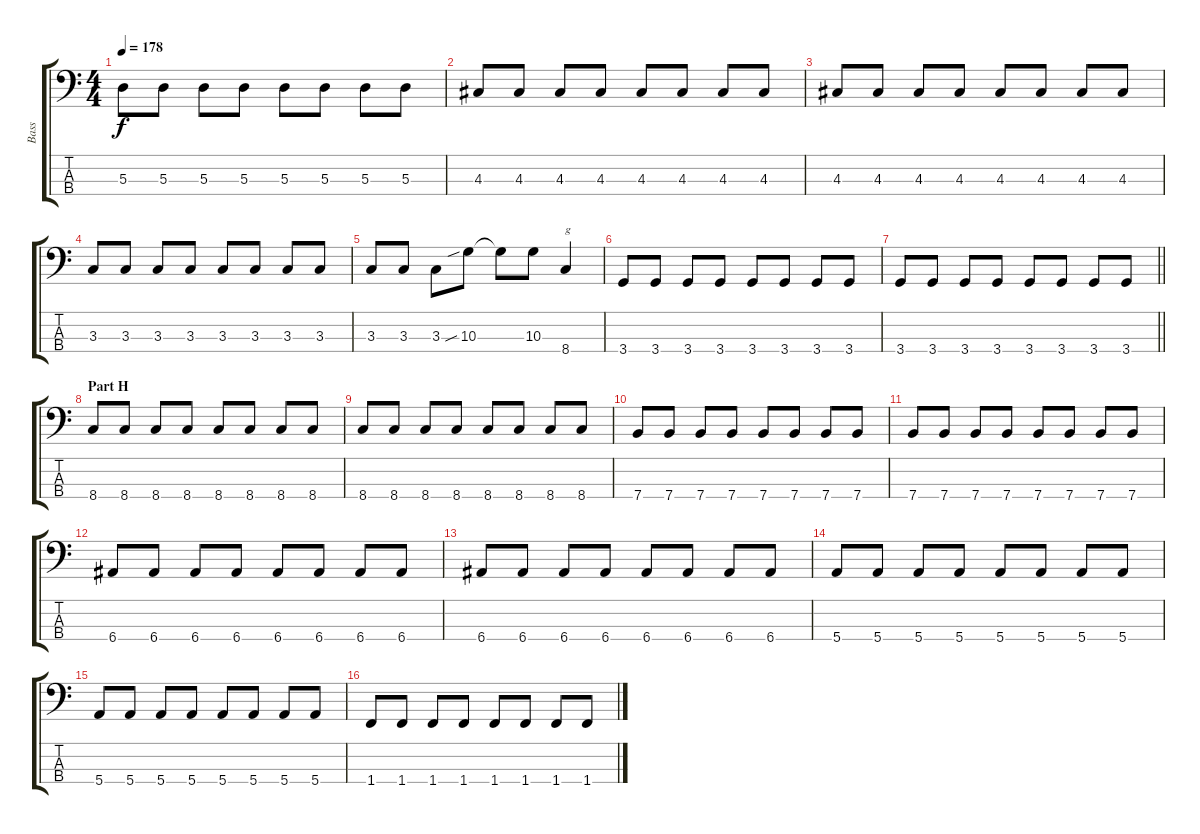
\track ("Bass" "Bass") {instrument electricbasspick}
\staff {score tabs}
\tuning (G2 D2 A1 E1) {hide}
\ts (4 4)
\tempo 178
\clef f4
\ks c
5.3.8{dy f} 5.3.8 5.3.8 5.3.8 5.3.8 5.3.8 5.3.8 5.3.8 |
4.3.8 4.3.8 4.3.8 4.3.8 4.3.8 4.3.8 4.3.8 4.3.8 |
4.3.8 4.3.8 4.3.8 4.3.8 4.3.8 4.3.8 4.3.8 4.3.8 |
3.3.8 3.3.8 3.3.8 3.3.8 3.3.8 3.3.8 3.3.8 3.3.8 |
3.3.8 3.3.8 3.3.8 10.3{sib}.8 10.3{t}.8 10.3.8 8.4.4{txt "g"} |
3.4.8 3.4.8 3.4.8 3.4.8 3.4.8 3.4.8 3.4.8 3.4.8 |
\barLineRight lightlight
3.4.8 3.4.8 3.4.8 3.4.8 3.4.8 3.4.8 3.4.8 3.4.8 |
\section ("" "Part H")
8.4.8 8.4.8 8.4.8 8.4.8 8.4.8 8.4.8 8.4.8 8.4.8 |
8.4.8 8.4.8 8.4.8 8.4.8 8.4.8 8.4.8 8.4.8 8.4.8 |
7.4.8 7.4.8 7.4.8 7.4.8 7.4.8 7.4.8 7.4.8 7.4.8 |
7.4.8 7.4.8 7.4.8 7.4.8 7.4.8 7.4.8 7.4.8 7.4.8 |
6.4.8 6.4.8 6.4.8 6.4.8 6.4.8 6.4.8 6.4.8 6.4.8 |
6.4.8 6.4.8 6.4.8 6.4.8 6.4.8 6.4.8 6.4.8 6.4.8 |
5.4.8 5.4.8 5.4.8 5.4.8 5.4.8 5.4.8 5.4.8 5.4.8 |
5.4.8 5.4.8 5.4.8 5.4.8 5.4.8 5.4.8 5.4.8 5.4.8 |
1.4.8 1.4.8 1.4.8 1.4.8 1.4.8 1.4.8 1.4.8 1.4.8
